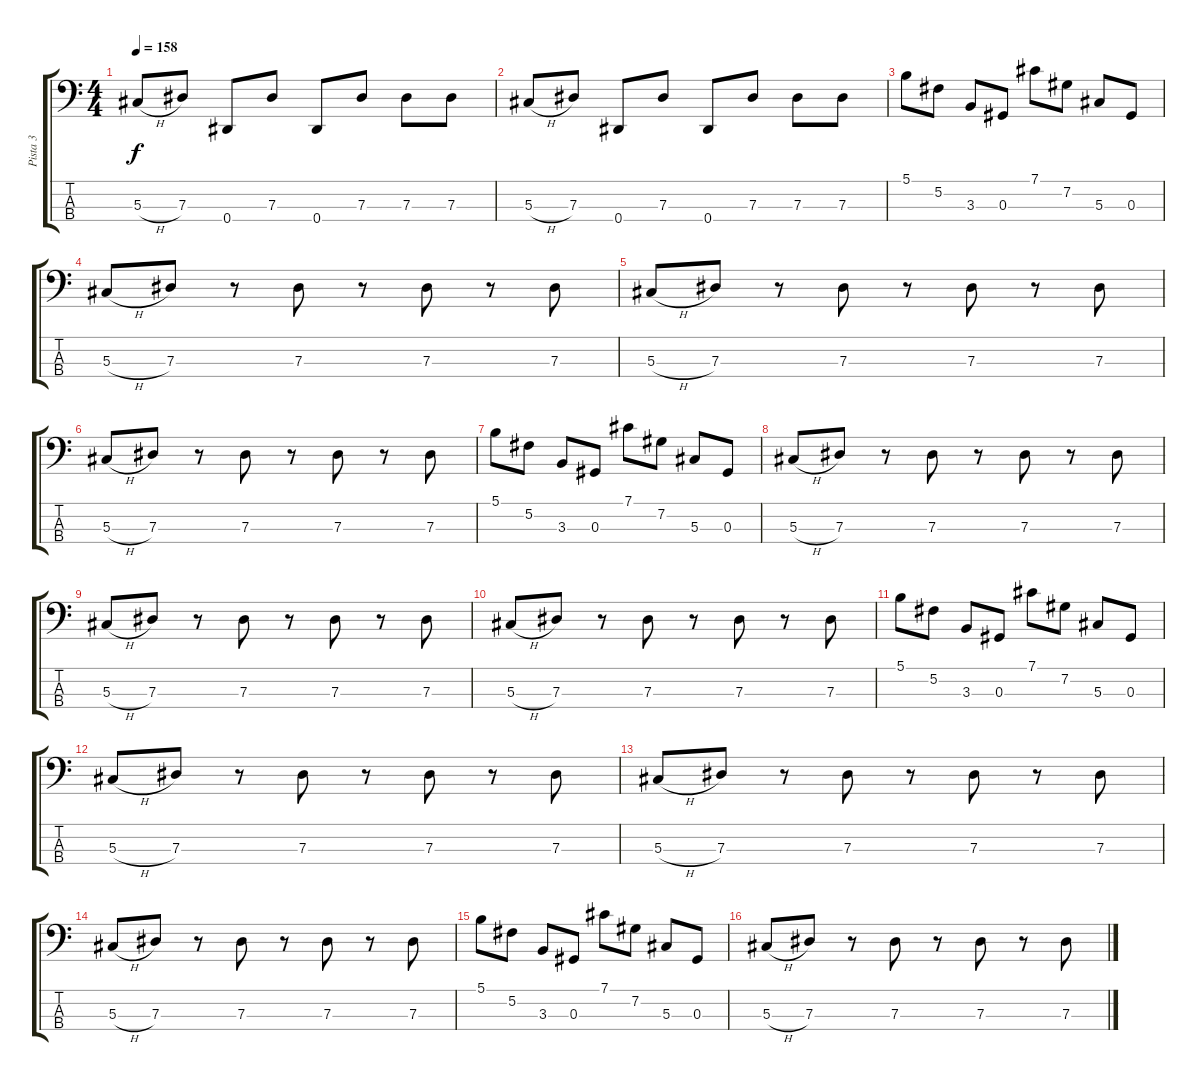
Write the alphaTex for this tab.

\track ("Pista 3" "Pista 3") {instrument slapbass2}
\staff {score tabs}
\tuning (Gb2 Db2 Ab1 Eb1) {hide}
\ts (4 4)
\tempo 158
\clef f4
\ks c
5.3{h}.8{dy f} 7.3.8 0.4.8 7.3.8 0.4.8 7.3.8 7.3.8 7.3.8 |
5.3{h}.8 7.3.8 0.4.8 7.3.8 0.4.8 7.3.8 7.3.8 7.3.8 |
5.1.8 5.2.8 3.3.8 0.3.8 7.1.8 7.2.8 5.3.8 0.3.8 |
5.3{h}.8 7.3.8 r.8 7.3.8 r.8 7.3.8 r.8 7.3.8 |
5.3{h}.8 7.3.8 r.8 7.3.8 r.8 7.3.8 r.8 7.3.8 |
5.3{h}.8 7.3.8 r.8 7.3.8 r.8 7.3.8 r.8 7.3.8 |
5.1.8 5.2.8 3.3.8 0.3.8 7.1.8 7.2.8 5.3.8 0.3.8 |
5.3{h}.8 7.3.8 r.8 7.3.8 r.8 7.3.8 r.8 7.3.8 |
5.3{h}.8 7.3.8 r.8 7.3.8 r.8 7.3.8 r.8 7.3.8 |
5.3{h}.8 7.3.8 r.8 7.3.8 r.8 7.3.8 r.8 7.3.8 |
5.1.8 5.2.8 3.3.8 0.3.8 7.1.8 7.2.8 5.3.8 0.3.8 |
5.3{h}.8 7.3.8 r.8 7.3.8 r.8 7.3.8 r.8 7.3.8 |
5.3{h}.8 7.3.8 r.8 7.3.8 r.8 7.3.8 r.8 7.3.8 |
5.3{h}.8 7.3.8 r.8 7.3.8 r.8 7.3.8 r.8 7.3.8 |
5.1.8 5.2.8 3.3.8 0.3.8 7.1.8 7.2.8 5.3.8 0.3.8 |
5.3{h}.8 7.3.8 r.8 7.3.8 r.8 7.3.8 r.8 7.3.8
